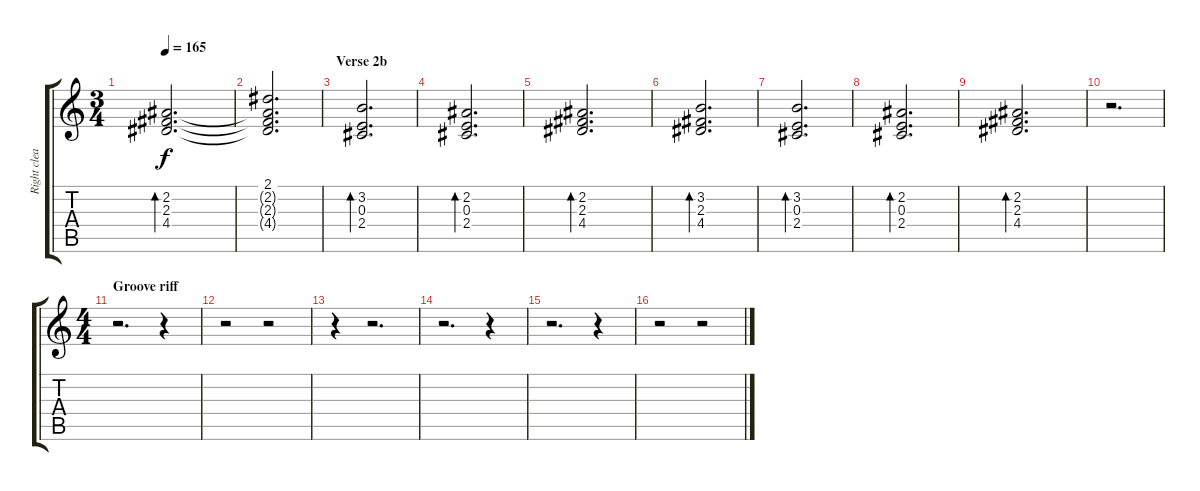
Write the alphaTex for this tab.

\track ("Right clean" "Right clea") {instrument electricguitarjazz}
\staff {score tabs}
\tuning (Db4 Ab3 E3 B2 Gb2 Db2) {hide}
\ts (3 4)
\tempo 165
\clef g2
\ks c
(2.2 2.3 4.4).2{d bd 240 dy f} |
(2.1 2.2{t} 2.3{t} 4.4{t}).2{d} |
\section ("" "Verse 2b")
(3.2 0.3 2.4).2{d bd 240} |
(2.2 0.3 2.4).2{d bd 240} |
(2.2 2.3 4.4).2{d bd 240} |
(3.2 2.3 4.4).2{d bd 240} |
(3.2 0.3 2.4).2{d bd 240} |
(2.2 0.3 2.4).2{d bd 240} |
(2.2 2.3 4.4).2{d bd 240} |
r.2{d} |
\ts (4 4)
\section ("" "Groove riff")
r.2{d} r.4 |
r.2 r.2 |
r.4 r.2{d} |
r.2{d} r.4 |
r.2{d} r.4 |
r.2 r.2
